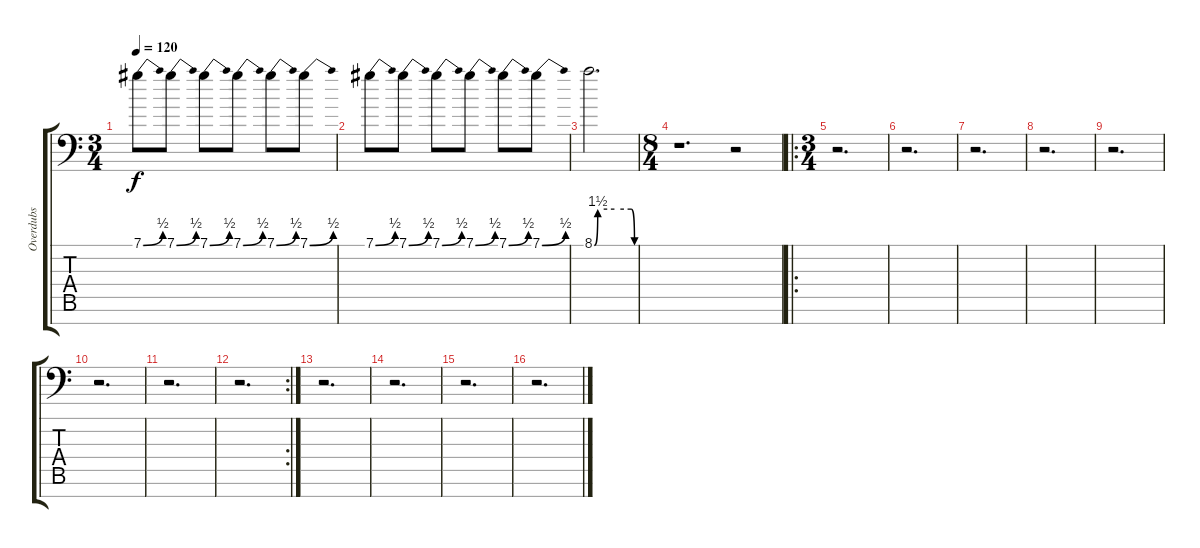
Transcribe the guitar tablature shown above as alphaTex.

\track ("Overdubs" "Overdubs") {instrument distortionguitar}
\staff {score tabs}
\tuning (Db4 Ab3 E3 B2 Gb2 Db2 Ab1) {hide}
\ts (3 4)
\tempo 120
\clef f4
\ks c
7.1{be (bend 0 0 60 2)}.8{dy f} 7.1{be (bend 0 0 60 2)}.8 7.1{be (bend 0 0 60 2)}.8 7.1{be (bend 0 0 60 2)}.8 7.1{be (bend 0 0 60 2)}.8 7.1{be (bend 0 0 60 2)}.8 |
7.1{be (bend 0 0 60 2)}.8 7.1{be (bend 0 0 60 2)}.8 7.1{be (bend 0 0 60 2)}.8 7.1{be (bend 0 0 60 2)}.8 7.1{be (bend 0 0 60 2)}.8 7.1{be (bend 0 0 60 2)}.8 |
8.1{be (custom 0 0 5 6 30 6 55 6 60 0)}.2{d} |
\ts (8 4)
r.1{d} r.2 |
\ro
\ts (3 4)
r.2{d} |
r.2{d} |
r.2{d} |
r.2{d} |
r.2{d} |
r.2{d} |
r.2{d} |
\rc 2
r.2{d} |
r.2{d} |
r.2{d} |
r.2{d} |
r.2{d}
